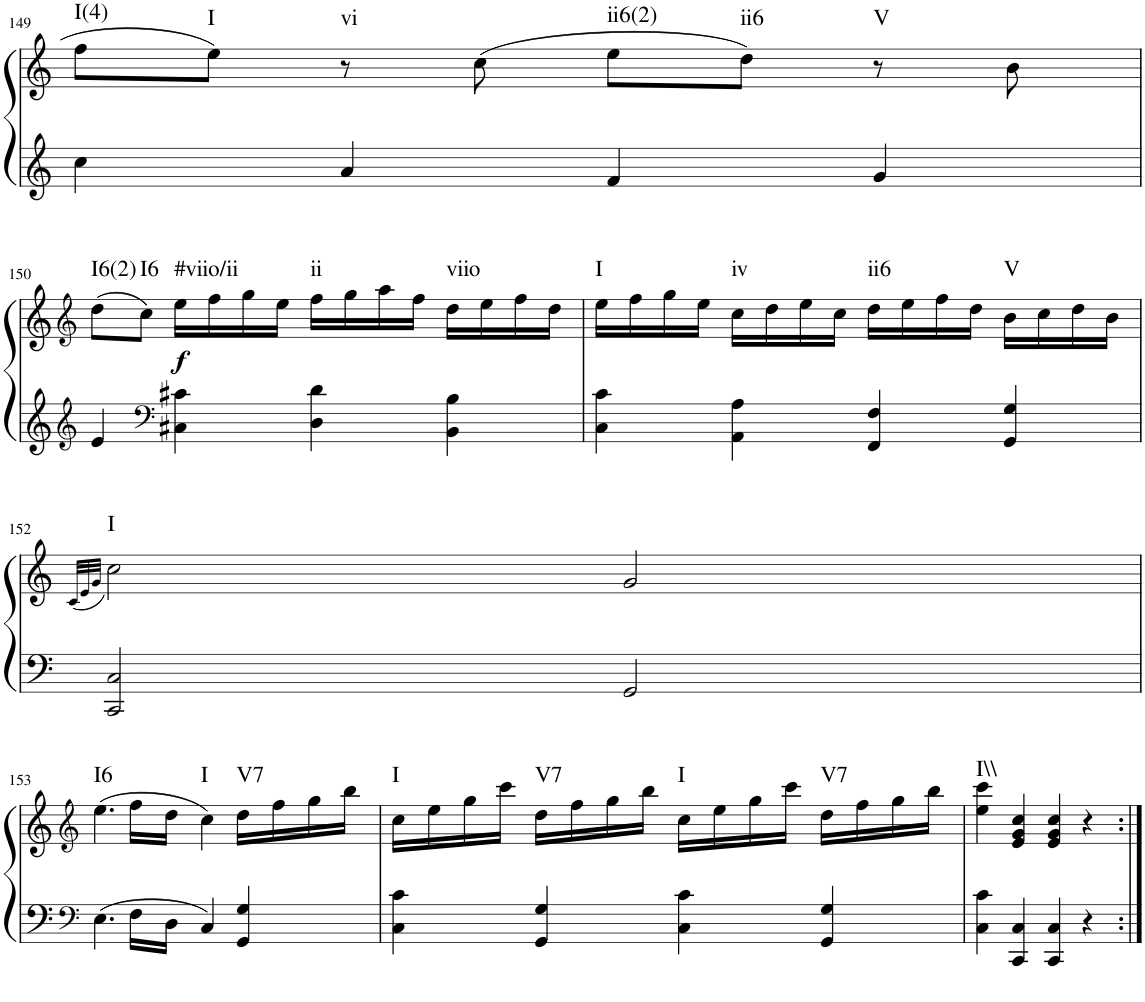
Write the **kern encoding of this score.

**kern	**kern	**dynam	**harte
*part1	*part1	*part1	*part1
*staff2	*staff1	*staff1/2	*
*I"Klavier linke Hand	*	*	*
!!LO:PB:g=z
*clefG2	*clefG2	*	*
*k[]	*k[]	*	*
*M4/4	*M4/4	*	*
=149	=149	=149	=149
!	!	!	!LO:H:kt=I(4)
4cc\	8ff\L	.	N
!	!	!	!LO:H:kt=I
.	8ee\J	.	N
!	!	!	!LO:H:kt=vi
4a/	8r	.	N
.	(8cc\	.	.
!	!	!	!LO:H:kt=ii6(2)
4f/	8ee\L	.	N
!	!	!	!LO:H:kt=ii6
.	8dd\J)	.	N
!	!	!	!LO:H:kt=V
4g/	8r	.	N
.	8b\	.	.
!!LO:LB:g=z
=150	=150	=150	=150
*clefG2	*clefG2	*	*
!	!	!	!LO:H:kt=I6(2)
4e/	(8dd\L	.	N
!	!	!	!LO:H:kt=I6
.	8cc\J)	.	N
*clefF4	*	*	*
!	!	!LO:DY:b	!LO:H:kt=#viio/ii
4C#X\ 4c#X\	16ee\LL	f	N
.	16ff\	.	.
.	16gg\	.	.
.	16ee\JJ	.	.
!	!	!	!LO:H:kt=ii
4D\ 4d\	16ff\LL	.	N
.	16gg\	.	.
.	16aa\	.	.
.	16ff\JJ	.	.
!	!	!	!LO:H:kt=viio
4BB\ 4B\	16dd\LL	.	N
.	16ee\	.	.
.	16ff\	.	.
.	16dd\JJ	.	.
=151	=151	=151	=151
!	!	!	!LO:H:kt=I
4C\ 4c\	16ee\LL	.	N
.	16ff\	.	.
.	16gg\	.	.
.	16ee\JJ	.	.
!	!	!	!LO:H:kt=iv
4AA\ 4A\	16cc\LL	.	N
.	16dd\	.	.
.	16ee\	.	.
.	16cc\JJ	.	.
!	!	!	!LO:H:kt=ii6
4FF/ 4F/	16dd\LL	.	N
.	16ee\	.	.
.	16ff\	.	.
.	16dd\JJ	.	.
!	!	!	!LO:H:kt=V
4GG/ 4G/	16b\LL	.	N
.	16cc\	.	.
.	16dd\	.	.
.	16b\JJ	.	.
!!LO:LB:g=z
=152	=152	=152	=152
.	(32qc/LLL	.	.
.	32qe/	.	.
.	32qg/JJJ	.	.
!	!	!	!LO:H:kt=I
2CC/ 2C/	2cc\)	.	N
2GG/	2g/	.	.
!!LO:LB:g=z
=153	=153	=153	=153
*clefF4	*clefG2	*	*
!	!	!	!LO:H:kt=I6
4.E\	(4.ee\	.	N
16F\LL	16ff\LL	.	.
16D\JJ	16dd\JJ	.	.
!	!	!	!LO:H:kt=I
4C/	4cc\)	.	N
!	!	!	!LO:H:kt=V7
4GG/ 4G/	16dd\LL	.	N
.	16ff\	.	.
.	16gg\	.	.
.	16bb\JJ	.	.
=154	=154	=154	=154
!	!	!	!LO:H:kt=I
4C\ 4c\	16cc\LL	.	N
.	16ee\	.	.
.	16gg\	.	.
.	16ccc\JJ	.	.
!	!	!	!LO:H:kt=V7
4GG/ 4G/	16dd\LL	.	N
.	16ff\	.	.
.	16gg\	.	.
.	16bb\JJ	.	.
!	!	!	!LO:H:kt=I
4C\ 4c\	16cc\LL	.	N
.	16ee\	.	.
.	16gg\	.	.
.	16ccc\JJ	.	.
!	!	!	!LO:H:kt=V7
4GG/ 4G/	16dd\LL	.	N
.	16ff\	.	.
.	16gg\	.	.
.	16bb\JJ	.	.
=155	=155	=155	=155
!	!	!	!LO:H:kt=I\\
4C\ 4c\	4ee\ 4ccc\	.	N
4CC/ 4C/	4e/ 4g/ 4cc/	.	.
4CC/ 4C/	4e/ 4g/ 4cc/	.	.
4r	4r	.	.
=:|!	=:|!	=:|!	=:|!
*-	*-	*-	*-
